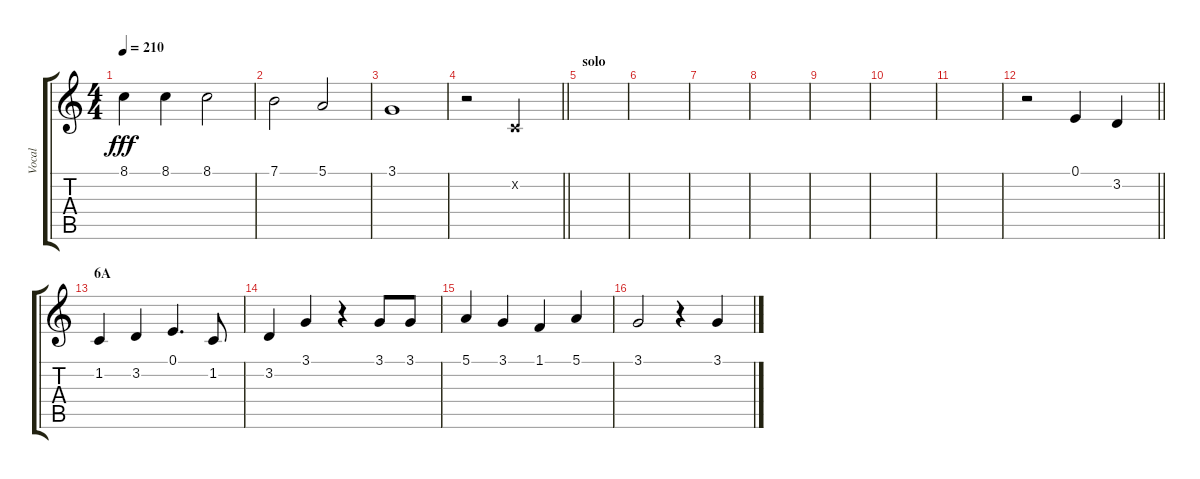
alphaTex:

\track ("Vocal" "Vocal") {instrument voiceoohs}
\staff {score tabs}
\tuning (E4 B3 G3 D3 A2 E2) {hide}
\ts (4 4)
\tempo 210
\clef g2
\ks c
8.1.4{dy fff} 8.1.4 8.1.2 |
7.1.2 5.1.2 |
3.1.1 |
\barLineRight lightlight
r.2 1.2{x}.2 |
\section ("" "solo")
|
|
|
|
|
|
|
\barLineRight lightlight
r.2 0.1.4 3.2.4 |
\section ("" "6A")
1.2.4 3.2.4 0.1.4{d} 1.2.8 |
3.2.4 3.1.4 r.4 3.1.8 3.1.8 |
5.1.4 3.1.4 1.1.4 5.1.4 |
3.1.2 r.4 3.1.4
